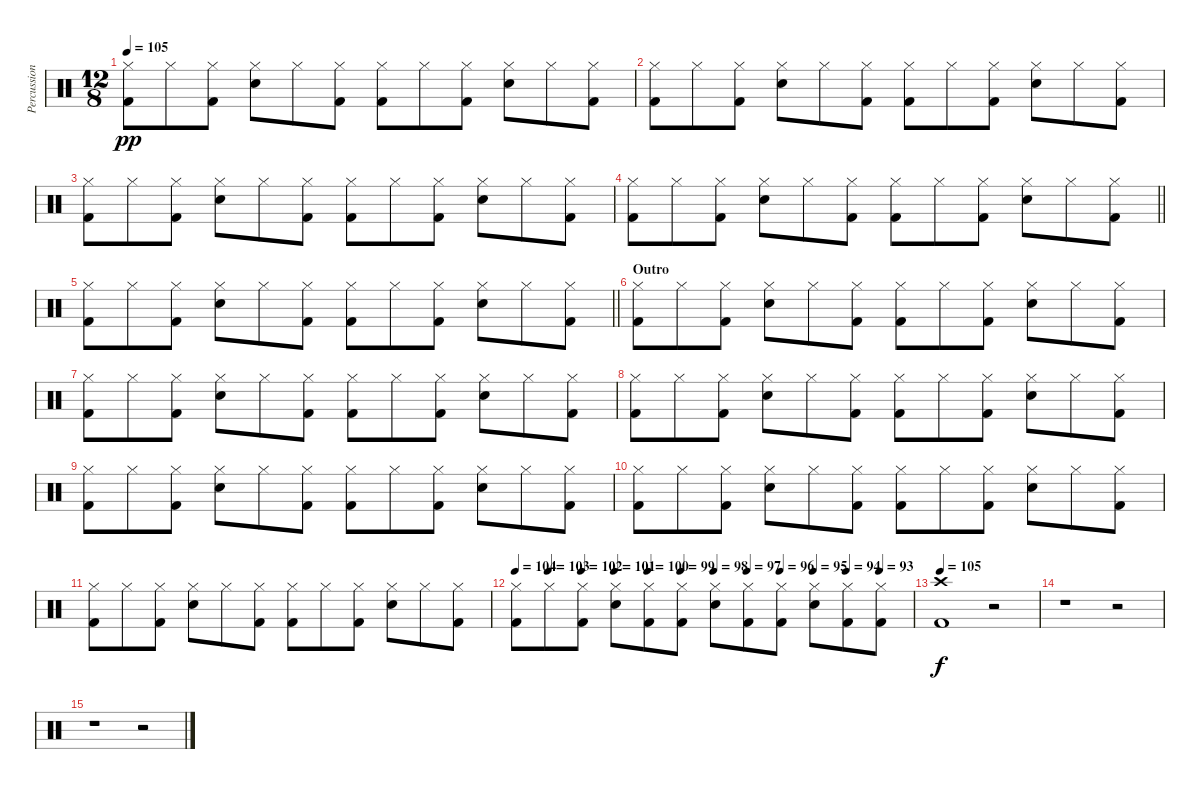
\track ("Percussion" "Percussion") {instrument percussion}
\staff {score}
\articulation defaults
\ts (12 8)
\tempo 105
\clef neutral
\ks c
("Hi-Hat (closed)" "Kick (hit) 2").8{dy pp} "Hi-Hat (closed)".8 ("Hi-Hat (closed)" "Kick (hit) 2").8 ("Hi-Hat (closed)" "Snare (hit) 2").8 "Hi-Hat (closed)".8 ("Hi-Hat (closed)" "Kick (hit) 2").8 ("Hi-Hat (closed)" "Kick (hit) 2").8 "Hi-Hat (closed)".8 ("Hi-Hat (closed)" "Kick (hit) 2").8 ("Hi-Hat (closed)" "Snare (hit) 2").8 "Hi-Hat (closed)".8 ("Hi-Hat (closed)" "Kick (hit) 2").8 |
("Hi-Hat (closed)" "Kick (hit) 2").8 "Hi-Hat (closed)".8 ("Hi-Hat (closed)" "Kick (hit) 2").8 ("Hi-Hat (closed)" "Snare (hit) 2").8 "Hi-Hat (closed)".8 ("Hi-Hat (closed)" "Kick (hit) 2").8 ("Hi-Hat (closed)" "Kick (hit) 2").8 "Hi-Hat (closed)".8 ("Hi-Hat (closed)" "Kick (hit) 2").8 ("Hi-Hat (closed)" "Snare (hit) 2").8 "Hi-Hat (closed)".8 ("Hi-Hat (closed)" "Kick (hit) 2").8 |
("Hi-Hat (closed)" "Kick (hit) 2").8 "Hi-Hat (closed)".8 ("Hi-Hat (closed)" "Kick (hit) 2").8 ("Hi-Hat (closed)" "Snare (hit) 2").8 "Hi-Hat (closed)".8 ("Hi-Hat (closed)" "Kick (hit) 2").8 ("Hi-Hat (closed)" "Kick (hit) 2").8 "Hi-Hat (closed)".8 ("Hi-Hat (closed)" "Kick (hit) 2").8 ("Hi-Hat (closed)" "Snare (hit) 2").8 "Hi-Hat (closed)".8 ("Hi-Hat (closed)" "Kick (hit) 2").8 |
\barLineRight lightlight
("Hi-Hat (closed)" "Kick (hit) 2").8 "Hi-Hat (closed)".8 ("Hi-Hat (closed)" "Kick (hit) 2").8 ("Hi-Hat (closed)" "Snare (hit) 2").8 "Hi-Hat (closed)".8 ("Hi-Hat (closed)" "Kick (hit) 2").8 ("Hi-Hat (closed)" "Kick (hit) 2").8 "Hi-Hat (closed)".8 ("Hi-Hat (closed)" "Kick (hit) 2").8 ("Hi-Hat (closed)" "Snare (hit) 2").8 "Hi-Hat (closed)".8 ("Hi-Hat (closed)" "Kick (hit) 2").8 |
\barLineRight lightlight
("Hi-Hat (closed)" "Kick (hit) 2").8 "Hi-Hat (closed)".8 ("Hi-Hat (closed)" "Kick (hit) 2").8 ("Hi-Hat (closed)" "Snare (hit) 2").8 "Hi-Hat (closed)".8 ("Hi-Hat (closed)" "Kick (hit) 2").8 ("Hi-Hat (closed)" "Kick (hit) 2").8 "Hi-Hat (closed)".8 ("Hi-Hat (closed)" "Kick (hit) 2").8 ("Hi-Hat (closed)" "Snare (hit) 2").8 "Hi-Hat (closed)".8 ("Hi-Hat (closed)" "Kick (hit) 2").8 |
\section ("" "Outro")
("Hi-Hat (closed)" "Kick (hit) 2").8 "Hi-Hat (closed)".8 ("Hi-Hat (closed)" "Kick (hit) 2").8 ("Hi-Hat (closed)" "Snare (hit) 2").8 "Hi-Hat (closed)".8 ("Hi-Hat (closed)" "Kick (hit) 2").8 ("Hi-Hat (closed)" "Kick (hit) 2").8 "Hi-Hat (closed)".8 ("Hi-Hat (closed)" "Kick (hit) 2").8 ("Hi-Hat (closed)" "Snare (hit) 2").8 "Hi-Hat (closed)".8 ("Hi-Hat (closed)" "Kick (hit) 2").8 |
("Hi-Hat (closed)" "Kick (hit) 2").8 "Hi-Hat (closed)".8 ("Hi-Hat (closed)" "Kick (hit) 2").8 ("Hi-Hat (closed)" "Snare (hit) 2").8 "Hi-Hat (closed)".8 ("Hi-Hat (closed)" "Kick (hit) 2").8 ("Hi-Hat (closed)" "Kick (hit) 2").8 "Hi-Hat (closed)".8 ("Hi-Hat (closed)" "Kick (hit) 2").8 ("Hi-Hat (closed)" "Snare (hit) 2").8 "Hi-Hat (closed)".8 ("Hi-Hat (closed)" "Kick (hit) 2").8 |
("Hi-Hat (closed)" "Kick (hit) 2").8 "Hi-Hat (closed)".8 ("Hi-Hat (closed)" "Kick (hit) 2").8 ("Hi-Hat (closed)" "Snare (hit) 2").8 "Hi-Hat (closed)".8 ("Hi-Hat (closed)" "Kick (hit) 2").8 ("Hi-Hat (closed)" "Kick (hit) 2").8 "Hi-Hat (closed)".8 ("Hi-Hat (closed)" "Kick (hit) 2").8 ("Hi-Hat (closed)" "Snare (hit) 2").8 "Hi-Hat (closed)".8 ("Hi-Hat (closed)" "Kick (hit) 2").8 |
("Hi-Hat (closed)" "Kick (hit) 2").8 "Hi-Hat (closed)".8 ("Hi-Hat (closed)" "Kick (hit) 2").8 ("Hi-Hat (closed)" "Snare (hit) 2").8 "Hi-Hat (closed)".8 ("Hi-Hat (closed)" "Kick (hit) 2").8 ("Hi-Hat (closed)" "Kick (hit) 2").8 "Hi-Hat (closed)".8 ("Hi-Hat (closed)" "Kick (hit) 2").8 ("Hi-Hat (closed)" "Snare (hit) 2").8 "Hi-Hat (closed)".8 ("Hi-Hat (closed)" "Kick (hit) 2").8 |
("Hi-Hat (closed)" "Kick (hit) 2").8 "Hi-Hat (closed)".8 ("Hi-Hat (closed)" "Kick (hit) 2").8 ("Hi-Hat (closed)" "Snare (hit) 2").8 "Hi-Hat (closed)".8 ("Hi-Hat (closed)" "Kick (hit) 2").8 ("Hi-Hat (closed)" "Kick (hit) 2").8 "Hi-Hat (closed)".8 ("Hi-Hat (closed)" "Kick (hit) 2").8 ("Hi-Hat (closed)" "Snare (hit) 2").8 "Hi-Hat (closed)".8 ("Hi-Hat (closed)" "Kick (hit) 2").8 |
("Hi-Hat (closed)" "Kick (hit) 2").8 "Hi-Hat (closed)".8 ("Hi-Hat (closed)" "Kick (hit) 2").8 ("Hi-Hat (closed)" "Snare (hit) 2").8 "Hi-Hat (closed)".8 ("Hi-Hat (closed)" "Kick (hit) 2").8 ("Hi-Hat (closed)" "Kick (hit) 2").8 "Hi-Hat (closed)".8 ("Hi-Hat (closed)" "Kick (hit) 2").8 ("Hi-Hat (closed)" "Snare (hit) 2").8 "Hi-Hat (closed)".8 ("Hi-Hat (closed)" "Kick (hit) 2").8 |
\tempo 104
\tempo (103 0.08333333333333333)
\tempo (102 0.16666666666666666)
\tempo (101 0.25)
\tempo (100 0.3333333333333333)
\tempo (99 0.4166666666666667)
\tempo (98 0.5)
\tempo (97 0.5833333333333334)
\tempo (96 0.6666666666666666)
\tempo (95 0.75)
\tempo (94 0.8333333333333334)
\tempo (93 0.9166666666666666)
("Hi-Hat (closed)" "Kick (hit) 2").8 "Hi-Hat (closed)".8 ("Hi-Hat (closed)" "Kick (hit) 2").8 ("Hi-Hat (closed)" "Snare (hit) 2").8 ("Hi-Hat (closed)" "Kick (hit) 2").8 ("Hi-Hat (closed)" "Kick (hit) 2").8 ("Hi-Hat (closed)" "Snare (hit) 2").8 ("Hi-Hat (closed)" "Kick (hit) 2").8 ("Hi-Hat (closed)" "Kick (hit) 2").8 ("Hi-Hat (closed)" "Snare (hit) 2").8 ("Hi-Hat (closed)" "Kick (hit) 2").8 ("Hi-Hat (closed)" "Kick (hit) 2").8 |
\tempo 105
("Crash high (hit)" "Kick (hit) 2").1{dy f} r.2 |
r.1 r.2 |
r.1 r.2
